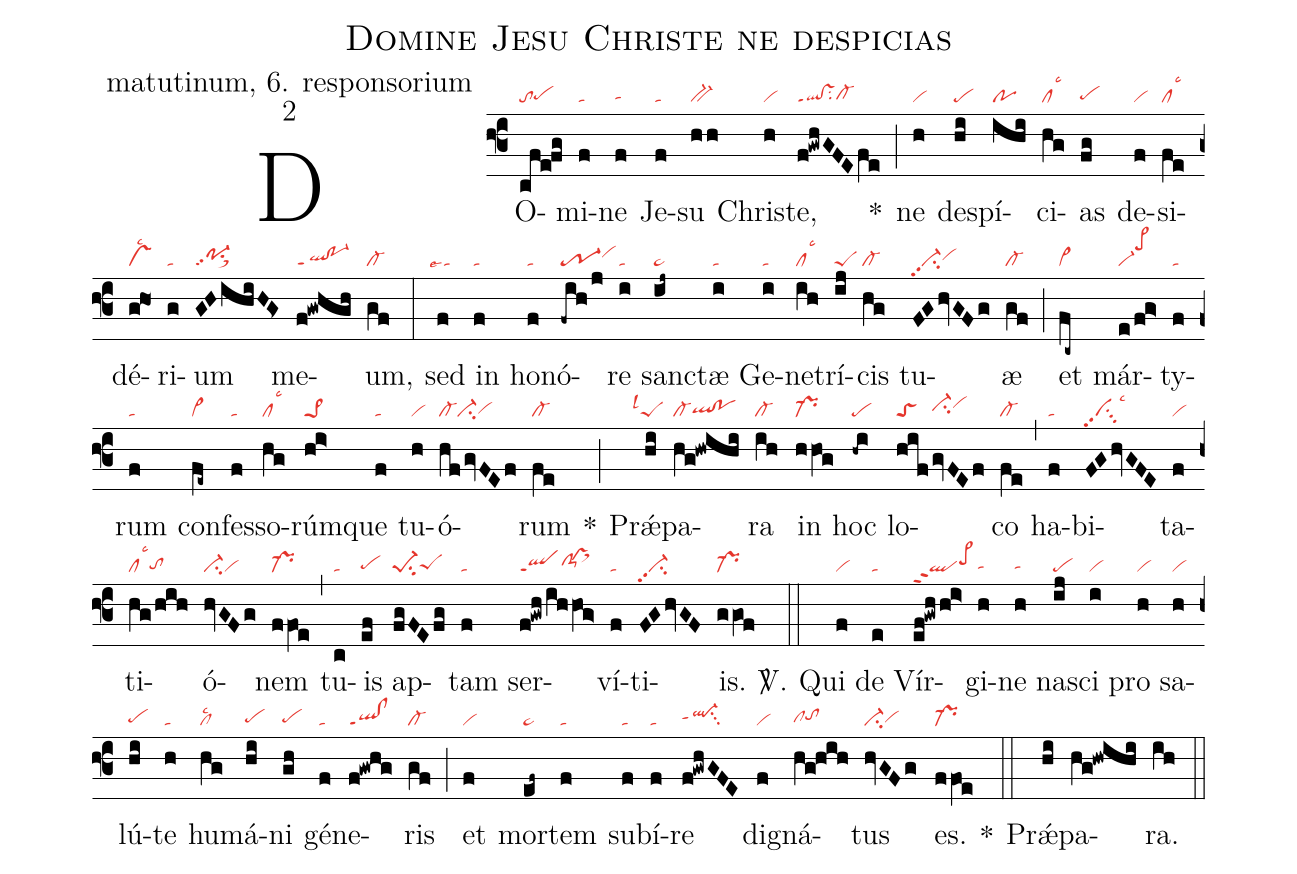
name: Domine Jesu Christe ne despicias;
office-part: matutinum, 6. responsorium;
mode: 2;
nabc-lines: 1;
%%
(f3)
DO(cfe!fg|topehg)mi(f|ta)ne(f|tahg) Je(f|ta)su(hh|bv-) Chris(h|vi)te,(f!gwhGFEfe|ql!vsppt1su2cl-hg) *(;)
% FIXME: replace po-1pp2su1sux1 glyph
ne(h|vi) des(hi|pe)pí(ihi|po)ci(hg|cllsc3)as(fg|pehg) de(f|vi)si(fe|cllsc3)dé(g!ho1|vslsc2)ri(g|ta)um(GHihiHG>|po-1pp2su1sux1) me(f!gwhgh|ql!po-1ppt1)um,(gf|cl-) (:)
% FIXME: add variant to tr-1
sed(f|``talse4) in(f|ta) ho(f|ta)nó(-fih/j|tr-1vihi)re(i|ta) san(ij~|ta>)ctæ(i|ta) Ge(i|ta)ne(ih|cllsc3)trí(ij|peS)cis(hg|cl-) tu(FGhvGFg|vi-pp2su2vihh)æ(gf|cl-) (;)
et(fc~|vi>) már(e/fg>|vi-pe>hl)ty(f|ta)rum(f|ta) con(fe~|vi>)fes(f|ta)so(hg|cllsc3)rúm(hi>|pe>1)que(f|ta) tu(h|vi)ó(hf/gvFEf|cl-ci-vihg)rum(fe|cl-) *(;)
Prǽ(hi|```peSlsl1)pa(hg!hwihi|cl-qlhg!pohg)ra(ih|cl-) in(hhOg|pr-) hoc(-hi|pe) lo(hif|toS|gvFEf|ci-hhvihi)co(fe|cl-) (,)
ha(f|ta)bi(FGhvGFE|vipp2su3lsc3)ta(f|vi)ti(hg/hih|cllsc3tohg)ó(hvGFg|ci-vi)nem(ffOe|pr-) (,)
tu(c|ta)is(ef|pehg) ap(fgFEfg|pe-1su2peShg)tam(f|ta) ser(f!gwh/ih/|qlppt1clS-hh|hOg>|pr>hj)ví(f|ta)ti(FGhvGF|vi-pp2su2)is.(ggOf|pr-) <sp>V/</sp>.(::)
Qui(f|vi) de(e|ta) Vír(ef!gwh/hi>|qlppt2pe>hi)gi(h|tahg)ne(h|tahg) nas(ij|pe)ci(i|vi) pro(h|vi) sa(h|vi)lú(hi|pehg)te(h|ta) hu(hg|cllsc2)má(hi|pehg)ni(gh|pehg) gé(f|ta)ne(f!gwhg|ql!clppt1)ris(gf|cl-) (;)
% FIXME: add glyph for ql-ppt1su3
et(f|vi) mor(ef~|ta>)tem(f|ta) su(f|ta)bí(f|ta)re(f!gwhGFE|ql-hhppt1su3) dig(f|vi)ná(hg!hih|clhgtohh)tus(hvGFg|ci-vihg) es.(ffOe|pr-) *(::)
Prǽ(hi)pa(hg!hwihi)ra.(ih) (::)
